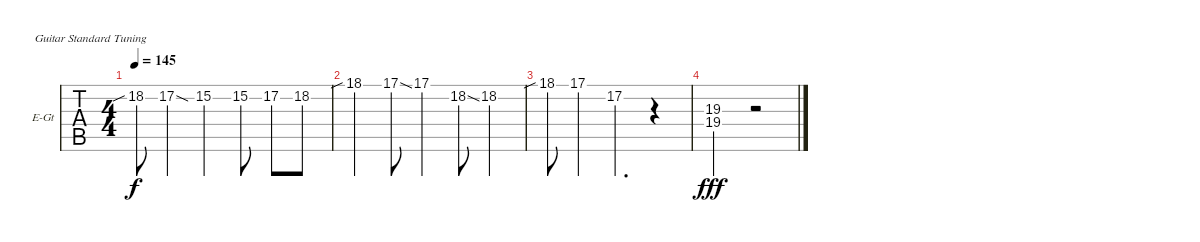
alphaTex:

\defaultSystemsLayout 4
\bracketExtendMode groupsimilarinstruments
\firstSystemTrackNameOrientation horizontal
\otherSystemsTrackNameOrientation horizontal
\track ("Electric Guitar" "E-Gt") {instrument distortionguitar}
\staff {tabs}
\tuning (E4 B3 G3 D3 A2 E2)
\ts (4 4)
\tempo 145
\clef g2
\scale
0.333333
\ks c
18.2{sib}.8{dy f} 17.2{sod}.4 15.2.4 15.2.8 17.2.8 18.2.8 |
\scale
0.333333 18.1{sib}.4 17.1{sod}.8 17.1.4 18.2{sod}.8 18.2.4 |
\scale
0.333333 18.1{sib}.8 17.1.4 17.2.4{d} r.4 |
(19.3 19.4).2{dy fff} r.2
